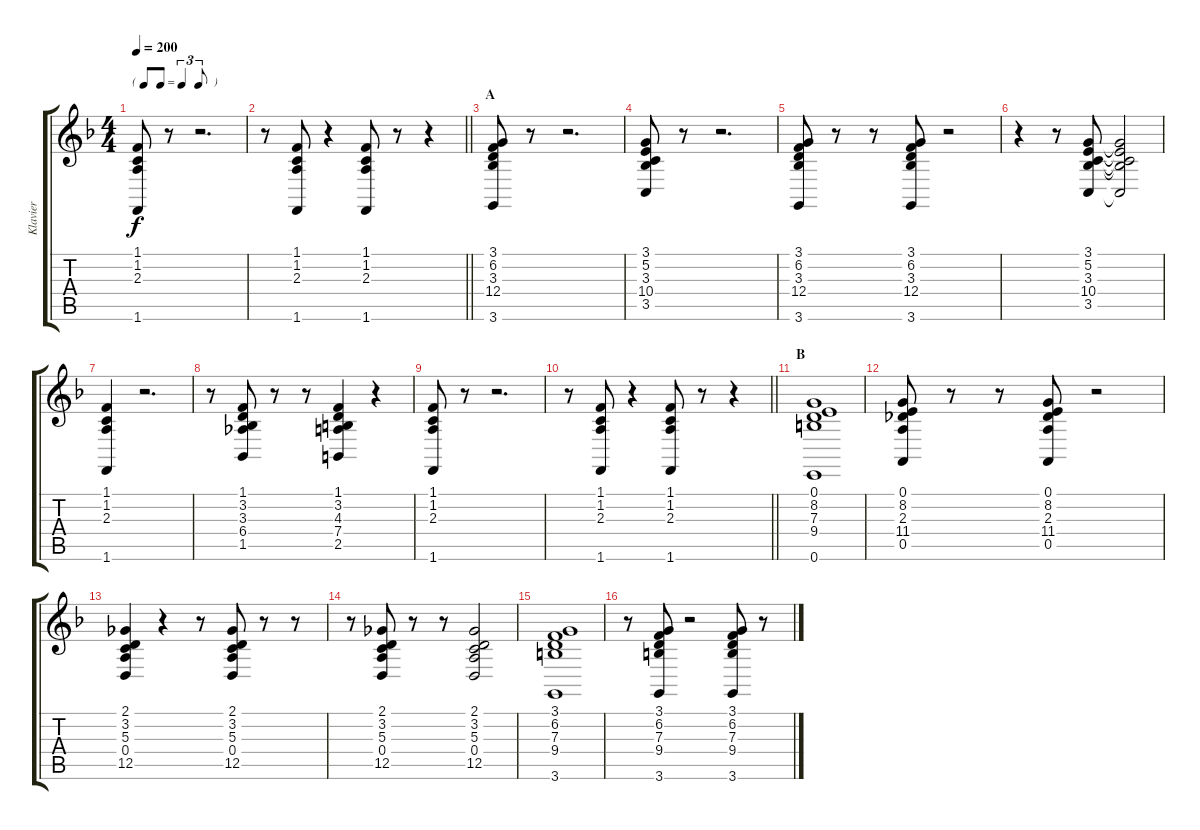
\track ("Klavier" "Klavier") {instrument acousticgrandpiano}
\staff {score tabs}
\tuning (E4 B3 G3 D3 A2 E2) {hide}
\ts (4 4)
\tf triplet8th
\tempo 200
\clef g2
\ks f
(1.1 1.2 2.3 1.6).8{dy f} r.8 r.2{d} |
\barLineRight lightlight
r.8 (1.1 1.2 2.3 1.6).8 r.4 (1.1 1.2 2.3 1.6).8 r.8 r.4 |
\section ("" "A")
(3.1 6.2 3.3 12.4 3.6).8 r.8 r.2{d} |
(3.1 5.2 3.3 10.4 3.5).8 r.8 r.2{d} |
(3.1 6.2 3.3 12.4 3.6).8 r.8 r.8 (3.1 6.2 3.3 12.4 3.6).8 r.2 |
r.4 r.8 (3.1 5.2 3.3 10.4 3.5).8 (3.1{t} 5.2{t} 3.3{t} 10.4{t} 3.5{t}).2 |
(1.1 1.2 2.3 1.6).4 r.2{d} |
r.8 (1.1 3.2 3.3 6.4 1.5).8 r.8 r.8 (1.1 3.2 4.3 7.4 2.5).4 r.4 |
(1.1 1.2 2.3 1.6).8 r.8 r.2{d} |
\barLineRight lightlight
r.8 (1.1 1.2 2.3 1.6).8 r.4 (1.1 1.2 2.3 1.6).8 r.8 r.4 |
\section ("" "B")
(0.1 8.2 7.3 9.4 0.6).1 |
(0.1 8.2 2.3 11.4 0.5).8 r.8 r.8 (0.1 8.2 2.3 11.4 0.5).8 r.2 |
(2.1 3.2 5.3 0.4 12.5).4 r.4 r.8 (2.1 3.2 5.3 0.4 12.5).8 r.8 r.8 |
r.8 (2.1 3.2 5.3 0.4 12.5).8 r.8 r.8 (2.1 3.2 5.3 0.4 12.5).2 |
(3.1 6.2 7.3 9.4 3.6).1 |
r.8 (3.1 6.2 7.3 9.4 3.6).8 r.2 (3.1 6.2 7.3 9.4 3.6).8 r.8
